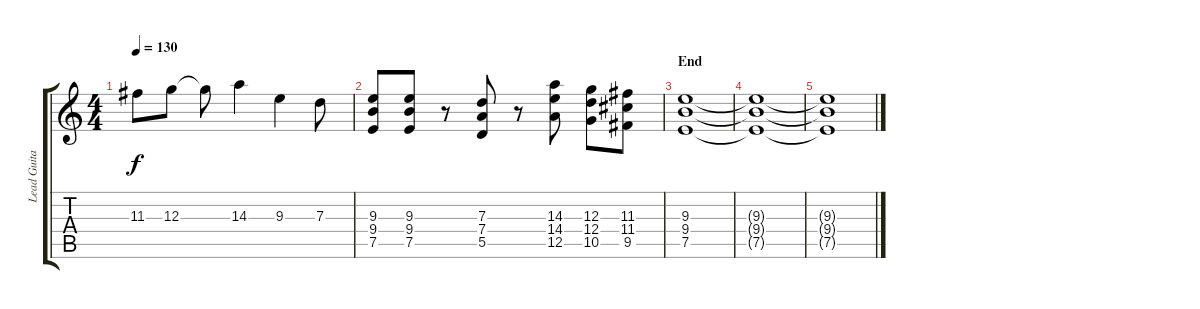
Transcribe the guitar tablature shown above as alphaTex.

\track ("Lead Guitar" "Lead Guita") {instrument distortionguitar}
\staff {score tabs}
\tuning (E4 B3 G3 D3 A2 E2) {hide}
\ts (4 4)
\tempo 130
\clef g2
\ks c
11.3.8{dy f} 12.3.8 12.3{t}.8 14.3.4 9.3.4 7.3.8 |
(9.3 9.4 7.5).8 (9.3 9.4 7.5).8 r.8 (7.3 7.4 5.5).8 r.8 (14.3 14.4 12.5).8 (12.3 12.4 10.5).8 (11.3 11.4 9.5).8 |
\section ("" "End")
(9.3 9.4 7.5).1 |
(9.3{t} 9.4{t} 7.5{t}).1 |
(9.3{t} 9.4{t} 7.5{t}).1
